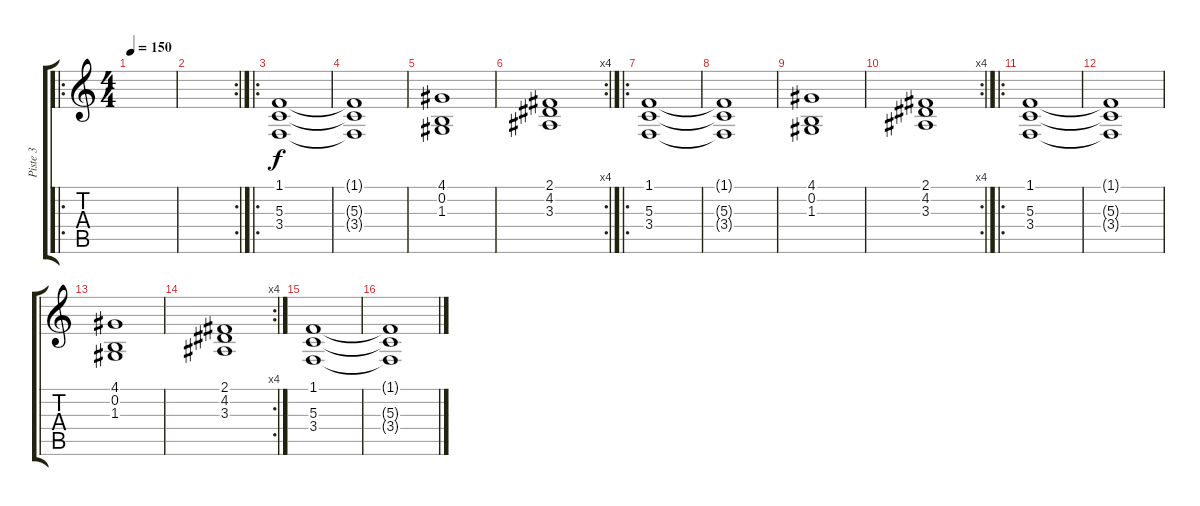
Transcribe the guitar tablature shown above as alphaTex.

\track ("Piste 3" "Piste 3") {instrument synthstrings1}
\staff {score tabs}
\tuning (E4 B3 G3 D3 A2 E2) {hide}
\ro
\ts (4 4)
\tempo 150
\clef g2
\ks c
|
\rc 2
|
\ro
(1.1 5.3 3.4).1 |
(1.1{t} 5.3{t} 3.4{t}).1 |
(4.1 0.2 1.3).1 |
\rc 4
(2.1 4.2 3.3).1 |
\ro
(1.1 5.3 3.4).1 |
(1.1{t} 5.3{t} 3.4{t}).1 |
(4.1 0.2 1.3).1 |
\rc 4
(2.1 4.2 3.3).1 |
\ro
(1.1 5.3 3.4).1 |
(1.1{t} 5.3{t} 3.4{t}).1 |
(4.1 0.2 1.3).1 |
\rc 4
(2.1 4.2 3.3).1 |
(1.1 5.3 3.4).1 |
(1.1{t} 5.3{t} 3.4{t}).1
